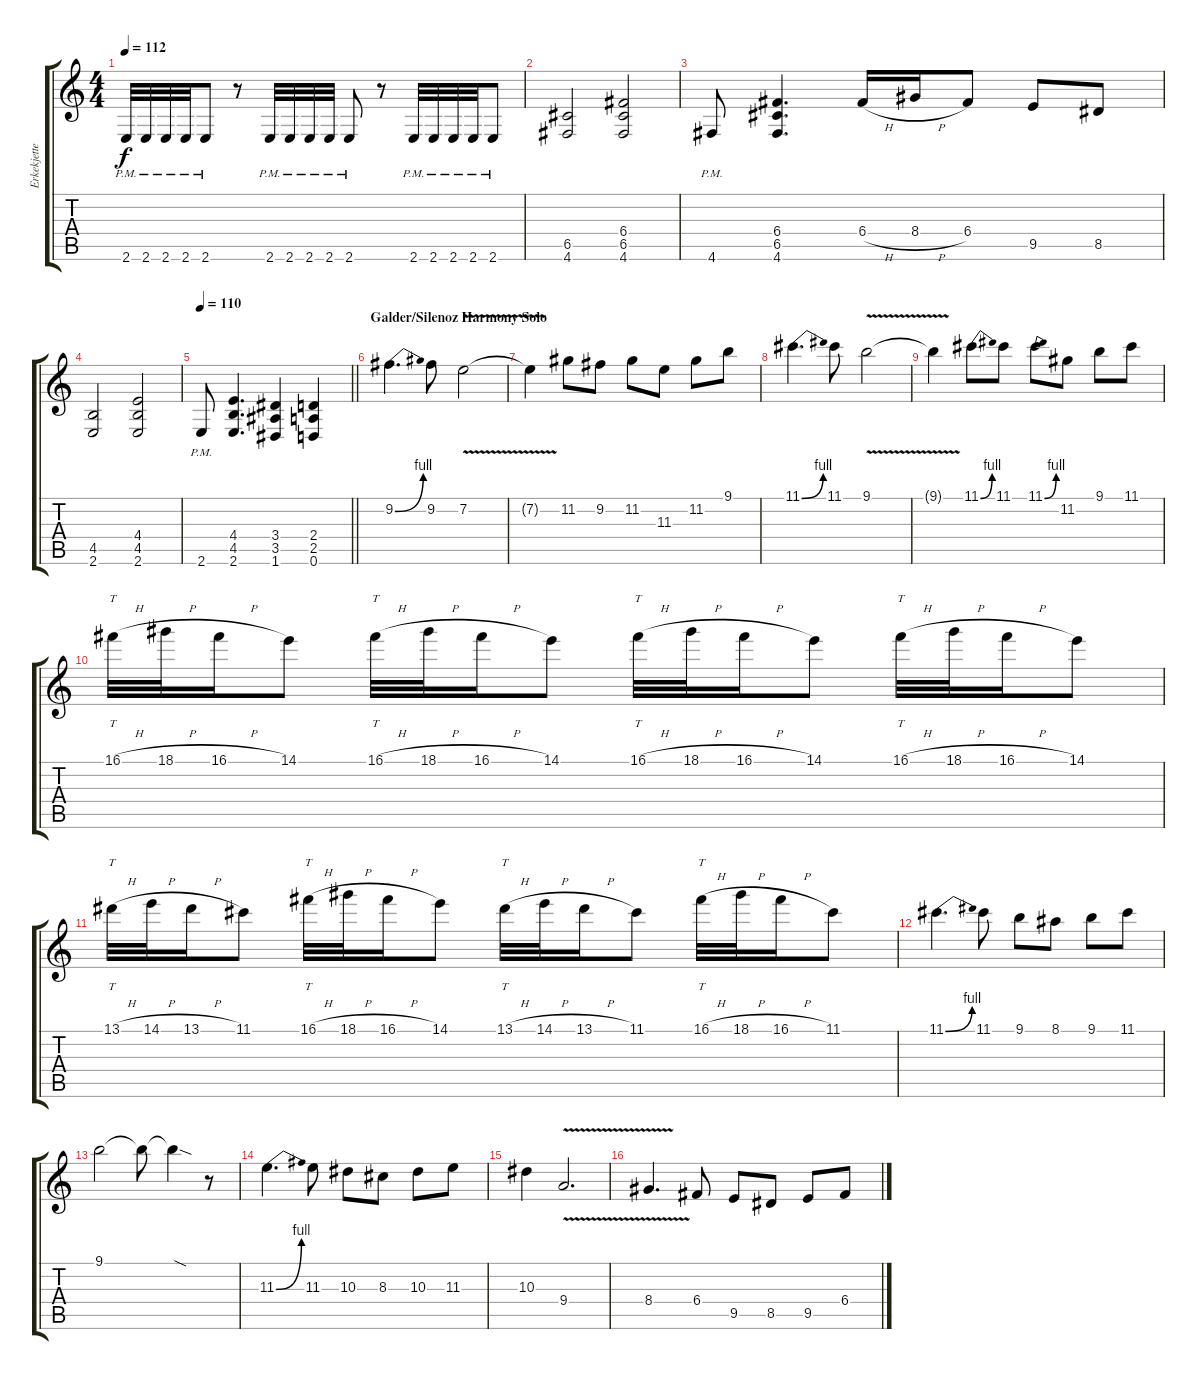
\track ("Erkekjetter Silenoz - Rhythm Guitar" "Erkekjette") {instrument distortionguitar}
\staff {score tabs}
\tuning (D4 A3 F3 C3 G2 D2) {hide}
\ts (4 4)
\tempo 112
\clef g2
\ks c
2.6{pm}.32{dy f} 2.6{pm}.32 2.6{pm}.32 2.6{pm}.32 2.6{pm}.8 r.8 2.6{pm}.32 2.6{pm}.32 2.6{pm}.32 2.6{pm}.32 2.6{pm}.8 r.8 2.6{pm}.32 2.6{pm}.32 2.6{pm}.32 2.6{pm}.32 2.6{pm}.8 |
(6.5 4.6).2 (6.4 6.5 4.6).2 |
4.6{pm}.8 (6.4 6.5 4.6).4{d} 6.4{h}.16 8.4{h}.16 6.4.8 9.5.8 8.5.8 |
(4.5 2.6).2 (4.4 4.5 2.6).2 |
\tempo 110
\barLineRight lightlight
2.6{pm}.8 (4.4 4.5 2.6).4{d} (3.4 3.5 1.6).4 (2.4 2.5 0.6).4 |
\section ("" "Galder/Silenoz Harmony Solo")
9.2{be (bend 0 0 60 4)}.4{d} 9.2.8 7.2{v}.2 |
7.2{t}.4 11.2.8 9.2.8 11.2.8 11.3.8 11.2.8 9.1.8 |
11.1{be (bend 0 0 60 4)}.4{d} 11.1.8 9.1{v}.2 |
9.1{t}.4 11.1{be (bend 0 0 60 4)}.8 11.1.8 11.1{be (bend 0 0 60 4)}.8 11.2.8 9.1.8 11.1.8 |
16.1{h}.32{tt} 18.1{h}.32 16.1{h}.16 14.1.8 16.1{h}.32{tt} 18.1{h}.32 16.1{h}.16 14.1.8 16.1{h}.32{tt} 18.1{h}.32 16.1{h}.16 14.1.8 16.1{h}.32{tt} 18.1{h}.32 16.1{h}.16 14.1.8 |
13.1{h}.32{tt} 14.1{h}.32 13.1{h}.16 11.1.8 16.1{h}.32{tt} 18.1{h}.32 16.1{h}.16 14.1.8 13.1{h}.32{tt} 14.1{h}.32 13.1{h}.16 11.1.8 16.1{h}.32{tt} 18.1{h}.32 16.1{h}.16 11.1.8 |
11.1{be (bend 0 0 60 4)}.4{d} 11.1.8 9.1.8 8.1.8 9.1.8 11.1.8 |
9.1.2 9.1{t}.8 9.1{sod t}.4 r.8 |
11.3{be (bend 0 0 60 4)}.4{d} 11.3.8 10.3.8 8.3.8 10.3.8 11.3.8 |
10.3.4 9.4{v}.2{d} |
8.4{v}.4{d} 6.4.8 9.5.8 8.5.8 9.5.8 6.4.8
